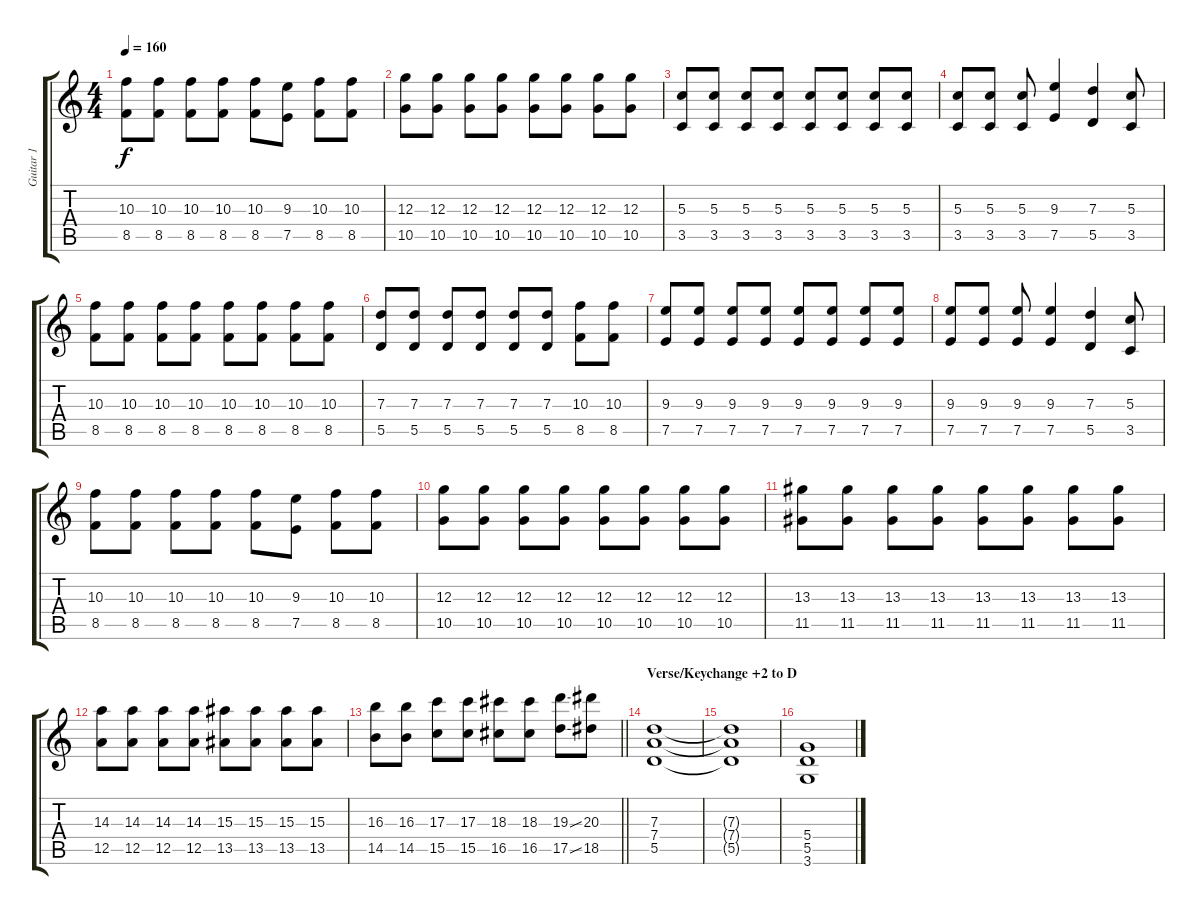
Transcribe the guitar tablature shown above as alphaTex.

\track ("Guitar 1" "Guitar 1") {instrument distortionguitar}
\staff {score tabs}
\tuning (E4 B3 G3 D3 A2 E2) {hide}
\ts (4 4)
\tempo 160
\clef g2
\ks c
(10.3 8.5).8{dy f} (10.3 8.5).8 (10.3 8.5).8 (10.3 8.5).8 (10.3 8.5).8 (9.3 7.5).8 (10.3 8.5).8 (10.3 8.5).8 |
(12.3 10.5).8 (12.3 10.5).8 (12.3 10.5).8 (12.3 10.5).8 (12.3 10.5).8 (12.3 10.5).8 (12.3 10.5).8 (12.3 10.5).8 |
(5.3 3.5).8 (5.3 3.5).8 (5.3 3.5).8 (5.3 3.5).8 (5.3 3.5).8 (5.3 3.5).8 (5.3 3.5).8 (5.3 3.5).8 |
(5.3 3.5).8 (5.3 3.5).8 (5.3 3.5).8 (9.3 7.5).4 (7.3 5.5).4 (5.3 3.5).8 |
(10.3 8.5).8 (10.3 8.5).8 (10.3 8.5).8 (10.3 8.5).8 (10.3 8.5).8 (10.3 8.5).8 (10.3 8.5).8 (10.3 8.5).8 |
(7.3 5.5).8 (7.3 5.5).8 (7.3 5.5).8 (7.3 5.5).8 (7.3 5.5).8 (7.3 5.5).8 (10.3 8.5).8 (10.3 8.5).8 |
(9.3 7.5).8 (9.3 7.5).8 (9.3 7.5).8 (9.3 7.5).8 (9.3 7.5).8 (9.3 7.5).8 (9.3 7.5).8 (9.3 7.5).8 |
(9.3 7.5).8 (9.3 7.5).8 (9.3 7.5).8 (9.3 7.5).4 (7.3 5.5).4 (5.3 3.5).8 |
(10.3 8.5).8 (10.3 8.5).8 (10.3 8.5).8 (10.3 8.5).8 (10.3 8.5).8 (9.3 7.5).8 (10.3 8.5).8 (10.3 8.5).8 |
(12.3 10.5).8 (12.3 10.5).8 (12.3 10.5).8 (12.3 10.5).8 (12.3 10.5).8 (12.3 10.5).8 (12.3 10.5).8 (12.3 10.5).8 |
(13.3 11.5).8 (13.3 11.5).8 (13.3 11.5).8 (13.3 11.5).8 (13.3 11.5).8 (13.3 11.5).8 (13.3 11.5).8 (13.3 11.5).8 |
(14.3 12.5).8 (14.3 12.5).8 (14.3 12.5).8 (14.3 12.5).8 (15.3 13.5).8 (15.3 13.5).8 (15.3 13.5).8 (15.3 13.5).8 |
\barLineRight lightlight
(16.3 14.5).8 (16.3 14.5).8 (17.3 15.5).8 (17.3 15.5).8 (18.3 16.5).8 (18.3 16.5).8 (19.3{ss} 17.5{ss}).8 (20.3 18.5).8 |
\section ("" "Verse/Keychange +2 to D")
(7.3 7.4 5.5).1 |
(7.3{t} 7.4{t} 5.5{t}).1 |
(5.4 5.5 3.6).1
